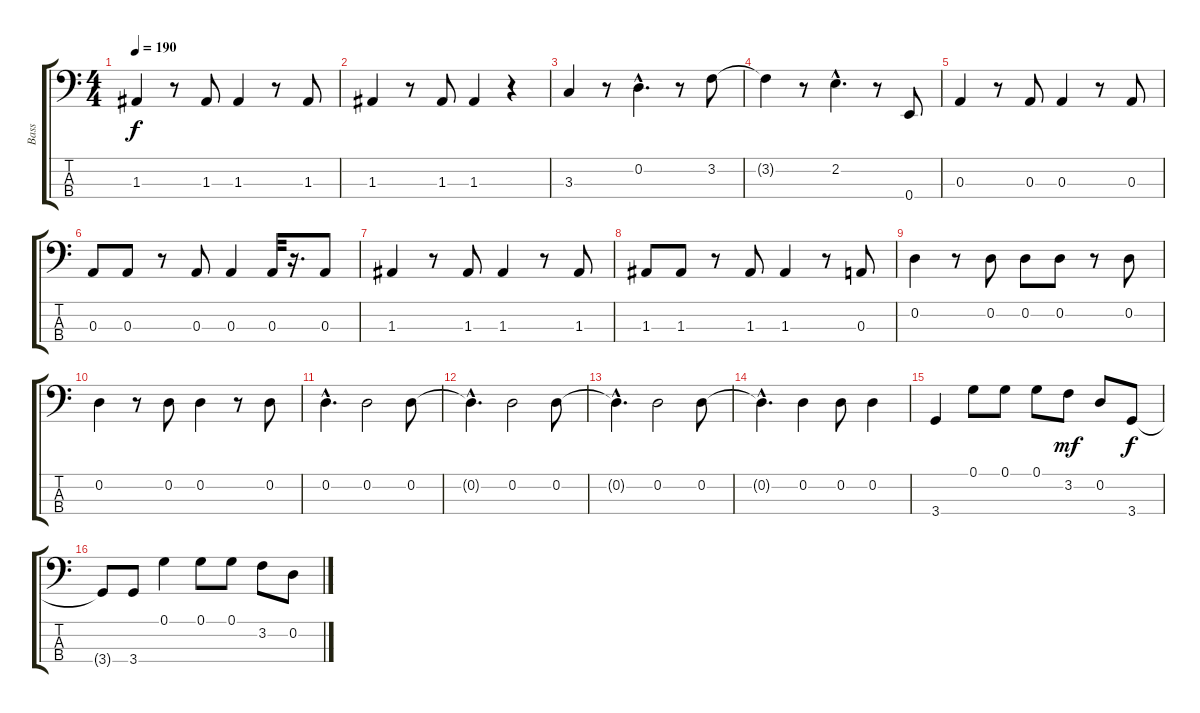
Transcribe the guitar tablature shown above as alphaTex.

\track ("Bass" "Bass") {instrument electricbassfinger}
\staff {score tabs}
\tuning (G2 D2 A1 E1) {hide}
\ts (4 4)
\tempo 190
\clef f4
\ks c
1.3.4{dy f} r.8 1.3.8 1.3.4 r.8 1.3.8 |
1.3.4 r.8 1.3.8 1.3.4 r.4 |
3.3.4 r.8 0.2{hac}.4{d} r.8 3.2.8 |
3.2{t}.4 r.8 2.2{hac}.4{d} r.8 0.4.8 |
0.3.4 r.8 0.3.8 0.3.4 r.8 0.3.8 |
0.3.8 0.3.8 r.8 0.3.8 0.3.4 0.3.32 r.16{d} 0.3.8 |
1.3.4 r.8 1.3.8 1.3.4 r.8 1.3.8 |
1.3.8 1.3.8 r.8 1.3.8 1.3.4 r.8 0.3.8 |
0.2.4 r.8 0.2.8 0.2.8 0.2.8 r.8 0.2.8 |
0.2.4 r.8 0.2.8 0.2.4 r.8 0.2.8 |
0.2{hac}.4{d} 0.2.2 0.2.8 |
0.2{hac t}.4{d} 0.2.2 0.2.8 |
0.2{hac t}.4{d} 0.2.2 0.2.8 |
0.2{hac t}.4{d} 0.2.4 0.2.8 0.2.4 |
3.4.4 0.1.8 0.1.8 0.1.8 3.2.8{dy mf} 0.2.8 3.4.8{dy f} |
3.4{t}.8 3.4.8 0.1.4 0.1.8 0.1.8 3.2.8 0.2.8
